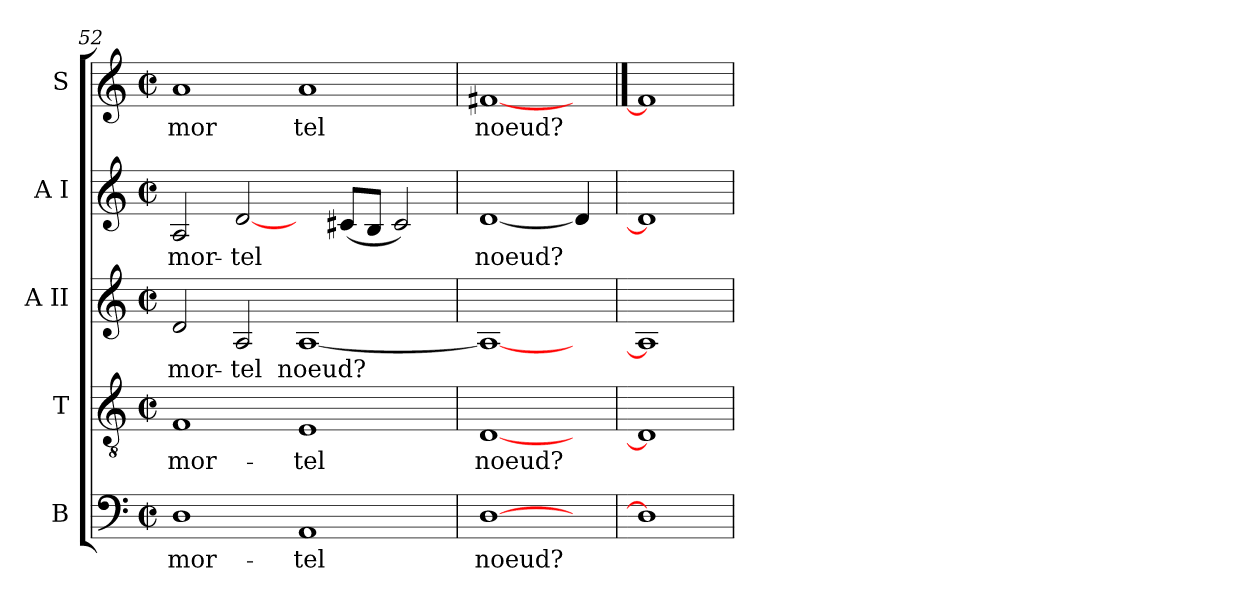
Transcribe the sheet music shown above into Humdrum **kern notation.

**kern	**text	**kern	**text	**kern	**text	**kern	**text	**kern	**text
*part5	*part5	*part4	*part4	*part3	*part3	*part2	*part2	*part1	*part1
*staff5	*staff5	*staff4	*staff4	*staff3	*staff3	*staff2	*staff2	*staff1	*staff1
*I"B	*	*I"T	*	*I"A II	*	*I"A I	*	*I"S	*
*clefF4	*	*clefGv2	*	*clefG2	*	*clefG2	*	*clefG2	*
*	*	*k[]	*	*	*	*	*	*	*
*	*	*C:	*	*	*	*	*	*	*
*M2/2	*	*M2/2	*	*M2/2	*	*M2/2	*	*M2/2	*
*met(c|)	*	*met(c|)	*	*met(c|)	*	*met(c|)	*	*met(c|)	*
=52	=52	=52	=52	=52	=52	=52	=52	=52	=52
!	!LO:LY:b:cj	!	!LO:LY:b:cj	!	!LO:LY:b:cj	!	!LO:LY:b:cj	!	!LO:LY:b:cj
1D	-mor-	1F	-mor-	2d/	-mor-	2A/	-mor-	1a	mor
!	!	!	!	!	!LO:LY:b:cj	!	!LO:LY:b	!	!
.	.	.	.	2A/	-tel	[2d/	-tel	.	.
!	!LO:LY:b:cj	!	!LO:LY:b:cj	!	!LO:LY:b	!	!	!	!LO:LY:b:cj
1AA	-tel	1E	-tel	[<1A	noeud?	4ryy	.	1a	tel
.	.	.	.	.	.	(<8c#/L	.	.	.
.	.	.	.	.	.	8B/J	.	.	.
.	.	.	.	.	.	2c#/)	.	.	.
=53	=53	=53	=53	=53	=53	=53	=53	=53	=53
!	!LO:LY:b:cj	!	!LO:LY:b:cj	!	!	!	!LO:LY:b:cj	!	!LO:LY:b:cj
[1D	noeud?	[1D	noeud?	1A_	.	[1d	noeud?	[1f#X	noeud?
4ryy	.	4ryy	.	4ryy	.	4d/]	.	4ryy	.
=54	==54	=54	==54	=54	==54	=54	==54	==54	==54
1D]	.	1D]	.	1A]	.	1d]	.	1f#]	.
=	=	=	=	=	=	=	=	=	=
*-	*-	*-	*-	*-	*-	*-	*-	*-	*-
